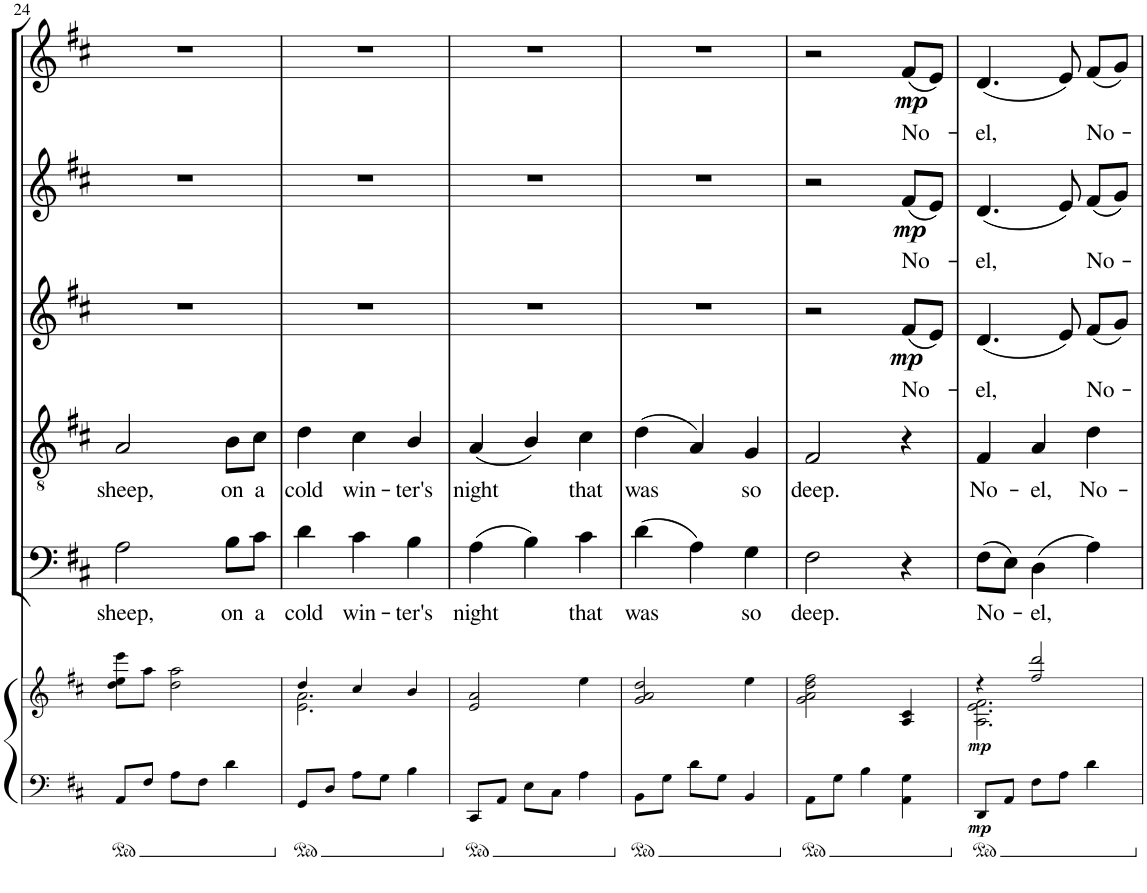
**kern	**dynam	**kern	**dynam	**kern	**text	**kern	**text	**kern	**text	**dynam	**kern	**text	**dynam	**kern	**text	**dynam
*part7	*part7	*part6	*part6	*part5	*part5	*part4	*part4	*part3	*part3	*part3	*part2	*part2	*part2	*part1	*part1	*part1
*staff7	*staff7	*staff6	*staff6	*staff5	*staff5	*staff4	*staff4	*staff3	*staff3	*staff3	*staff2	*staff2	*staff2	*staff1	*staff1	*staff1
*I"Piano	*	*I"Piano	*	*I"Bassi	*	*I"Tenori	*	*I"Contralti	*	*	*I"Soprani II	*	*	*I"Soprani I	*	*
*I'Pno	*	*I'Pno	*	*	*	*	*	*	*	*	*	*	*	*	*	*
!!LO:PB:g=z
*clefF4	*	*clefG2	*	*clefF4	*	*clefGv2	*	*clefG2	*	*	*clefG2	*	*	*clefG2	*	*
*	*	*	*	*	*	*	*	*	*	*	*Trd1c2	*	*	*Trd1c2	*	*
*k[f#c#]	*	*k[f#c#]	*	*k[f#c#]	*	*k[f#c#]	*	*k[f#c#]	*	*	*k[f#c#]	*	*	*k[f#c#]	*	*
*D:	*	*D:	*	*D:	*	*D:	*	*D:	*	*	*D:	*	*	*D:	*	*
*M3/4	*	*M3/4	*	*M3/4	*	*M3/4	*	*M3/4	*	*	*M3/4	*	*	*M3/4	*	*
*ped	*	*	*	*	*	*	*	*	*	*	*	*	*	*	*	*
=24	=24	=24	=24	=24	=24	=24	=24	=24	=24	=24	=24	=24	=24	=24	=24	=24
!	!	!	!	!	!LO:LY:b	!	!LO:LY:b	!	!	!	!	!	!	!	!	!
8AA/L	.	8dd\ 8ee\ 8eee\L	.	2A\	sheep,	2A/	sheep,	2.r	.	.	2.r	.	.	2.r	.	.
8F#/J	.	8aa\J	.	.	.	.	.	.	.	.	.	.	.	.	.	.
8A\L	.	2dd\ 2aa\	.	.	.	.	.	.	.	.	.	.	.	.	.	.
8F#\J	.	.	.	.	.	.	.	.	.	.	.	.	.	.	.	.
!	!	!	!	!	!LO:LY:b	!	!LO:LY:b	!	!	!	!	!	!	!	!	!
4d\	.	.	.	8B\L	on	8B\L	on	.	.	.	.	.	.	.	.	.
!	!	!	!	!	!LO:LY:b	!	!LO:LY:b	!	!	!	!	!	!	!	!	!
.	.	.	.	8c#\J	a	8c#\J	a	.	.	.	.	.	.	.	.	.
=25	=25	=25	=25	=25	=25	=25	=25	=25	=25	=25	=25	=25	=25	=25	=25	=25
*ped	*	*	*	*	*	*	*	*	*	*	*	*	*	*	*	*
*	*	*^	*	*	*	*	*	*	*	*	*	*	*	*	*	*
!	!	!	!	!	!	!LO:LY:b	!	!LO:LY:b	!	!	!	!	!	!	!	!	!
8GG/L	.	4dd/	2.e\ 2.a\	.	4d\	cold	4d\	cold	2.r	.	.	2.r	.	.	2.r	.	.
8D/J	.	.	.	.	.	.	.	.	.	.	.	.	.	.	.	.	.
!	!	!	!	!	!	!LO:LY:b	!	!LO:LY:b	!	!	!	!	!	!	!	!	!
8A\L	.	4cc#/	.	.	4c#\	win-	4c#\	win-	.	.	.	.	.	.	.	.	.
8G\J	.	.	.	.	.	.	.	.	.	.	.	.	.	.	.	.	.
!	!	!	!	!	!	!LO:LY:b	!	!LO:LY:b	!	!	!	!	!	!	!	!	!
4B\	.	4b/	.	.	4B\	-ter's	4B/	-ter's	.	.	.	.	.	.	.	.	.
*	*	*v	*v	*	*	*	*	*	*	*	*	*	*	*	*	*	*
=26	=26	=26	=26	=26	=26	=26	=26	=26	=26	=26	=26	=26	=26	=26	=26	=26
*Xped	*	*	*	*	*	*	*	*	*	*	*	*	*	*	*	*
*ped	*	*	*	*	*	*	*	*	*	*	*	*	*	*	*	*
!	!	!	!	!	!LO:LY:b	!	!LO:LY:b	!	!	!	!	!	!	!	!	!
8CC#/L	.	2e/ 2a/	.	(4A\	night	(4A/	night	2.r	.	.	2.r	.	.	2.r	.	.
8AA/J	.	.	.	.	.	.	.	.	.	.	.	.	.	.	.	.
8E\L	.	.	.	4B\)	.	4B/)	.	.	.	.	.	.	.	.	.	.
8C#\J	.	.	.	.	.	.	.	.	.	.	.	.	.	.	.	.
!	!	!	!	!	!LO:LY:b	!	!LO:LY:b	!	!	!	!	!	!	!	!	!
4A\	.	4ee\	.	4c#\	that	4c#\	that	.	.	.	.	.	.	.	.	.
=27	=27	=27	=27	=27	=27	=27	=27	=27	=27	=27	=27	=27	=27	=27	=27	=27
*Xped	*	*	*	*	*	*	*	*	*	*	*	*	*	*	*	*
*ped	*	*	*	*	*	*	*	*	*	*	*	*	*	*	*	*
!	!	!	!	!	!LO:LY:b	!	!LO:LY:b	!	!	!	!	!	!	!	!	!
8BB\L	.	2g/ 2a/ 2dd/	.	(4d\	was	(4d\	was	2.r	.	.	2.r	.	.	2.r	.	.
8G\J	.	.	.	.	.	.	.	.	.	.	.	.	.	.	.	.
8d\L	.	.	.	4A\)	.	4A/)	.	.	.	.	.	.	.	.	.	.
8G\J	.	.	.	.	.	.	.	.	.	.	.	.	.	.	.	.
!	!	!	!	!	!LO:LY:b	!	!LO:LY:b	!	!	!	!	!	!	!	!	!
4BB/	.	4ee\	.	4G\	so	4G/	so	.	.	.	.	.	.	.	.	.
=28	=28	=28	=28	=28	=28	=28	=28	=28	=28	=28	=28	=28	=28	=28	=28	=28
*Xped	*	*	*	*	*	*	*	*	*	*	*	*	*	*	*	*
*ped	*	*	*	*	*	*	*	*	*	*	*	*	*	*	*	*
!	!	!	!	!	!LO:LY:b	!	!LO:LY:b	!	!	!	!	!	!	!	!	!
8AA\L	.	2g\ 2a\ 2dd\ 2ff#\	.	2F#\	deep.	2F#/	deep.	2r	.	.	2r	.	.	2r	.	.
8G\J	.	.	.	.	.	.	.	.	.	.	.	.	.	.	.	.
4B\	.	.	.	.	.	.	.	.	.	.	.	.	.	.	.	.
!	!	!	!	!	!	!	!	!	!LO:LY:b	!LO:DY:b	!	!LO:LY:b	!LO:DY:b	!	!LO:LY:b	!LO:DY:b
4AA\ 4G\	.	4A/ 4c#/	.	4r	.	4r	.	(8f#/L	No-	mp	(8f#/L	No-	mp	(8f#/L	No-	mp
.	.	.	.	.	.	.	.	8e/J)	.	.	8e/J)	.	.	8e/J)	.	.
=29	=29	=29	=29	=29	=29	=29	=29	=29	=29	=29	=29	=29	=29	=29	=29	=29
*Xped	*	*	*	*	*	*	*	*	*	*	*	*	*	*	*	*
*	*	*^	*	*	*	*	*	*	*	*	*	*	*	*	*	*
!	!LO:DY:b	!	!	!LO:DY:b	!	!LO:LY:b	!	!LO:LY:b	!	!LO:LY:b	!	!	!LO:LY:b	!	!	!LO:LY:b	!
8DD/L	mp	4r	2.A\ 2.e\ 2.f#\	mp	(8F#\L	No-	4F#/	No-	(4.d/	-el,	.	(4.d/	-el,	.	(4.d/	-el,	.
8AA/J	.	.	.	.	8E\J)	.	.	.	.	.	.	.	.	.	.	.	.
!	!	!	!	!	!	!LO:LY:b	!	!LO:LY:b	!	!	!	!	!	!	!	!	!
8F#\L	.	2ff#/ 2ddd/	.	.	(4D\	-el,	4A/	-el,	.	.	.	.	.	.	.	.	.
8A\J	.	.	.	.	.	.	.	.	8e/)	.	.	8e/)	.	.	8e/)	.	.
!	!	!	!	!	!	!	!	!LO:LY:b	!	!LO:LY:b	!	!	!LO:LY:b	!	!	!LO:LY:b	!
4d\	.	.	.	.	4A\)	.	4d\	No-	(8f#/L	No-	.	(8f#/L	No-	.	(8f#/L	No-	.
.	.	.	.	.	.	.	.	.	8g/J)	.	.	8g/J)	.	.	8g/J)	.	.
*	*	*v	*v	*	*	*	*	*	*	*	*	*	*	*	*	*	*
*Xped	*	*	*	*	*	*	*	*	*	*	*	*	*	*	*	*
=	=	=	=	=	=	=	=	=	=	=	=	=	=	=	=	=
*-	*-	*-	*-	*-	*-	*-	*-	*-	*-	*-	*-	*-	*-	*-	*-	*-
